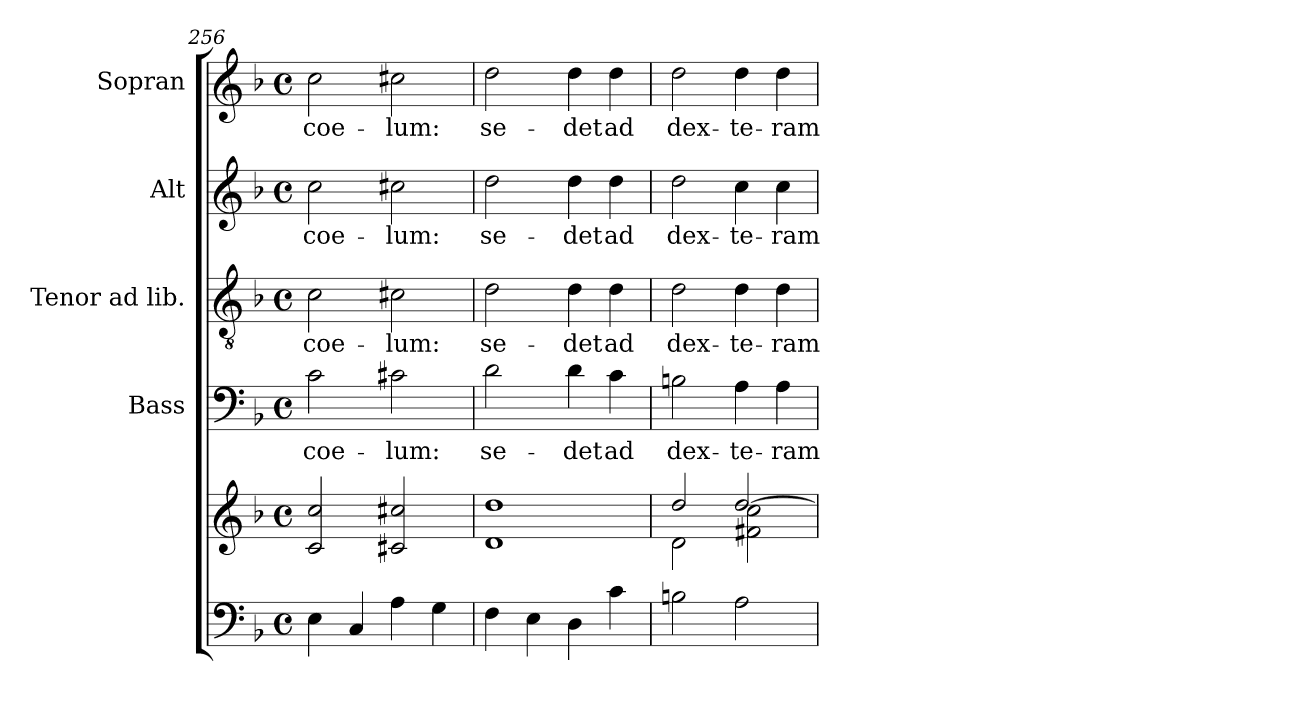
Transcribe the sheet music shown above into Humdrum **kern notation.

**kern	**kern	**kern	**text	**kern	**text	**kern	**text	**kern	**text
*part5	*part5	*part4	*part4	*part3	*part3	*part2	*part2	*part1	*part1
*staff6	*staff5	*staff4	*staff4	*staff3	*staff3	*staff2	*staff2	*staff1	*staff1
*	*	*I"Bass	*	*I"Tenor ad lib.	*	*I"Alt	*	*I"Sopran	*
*	*	*I'B.	*	*I'T.	*	*I'A.	*	*I'S.	*
*clefF4	*clefG2	*clefF4	*	*clefGv2	*	*clefG2	*	*clefG2	*
*k[b-]	*k[b-]	*k[b-]	*	*k[b-]	*	*k[b-]	*	*k[b-]	*
*F:	*F:	*F:	*	*F:	*	*F:	*	*F:	*
*M4/4	*M4/4	*M4/4	*	*M4/4	*	*M4/4	*	*M4/4	*
*met(c)	*met(c)	*met(c)	*	*met(c)	*	*met(c)	*	*met(c)	*
=256	=256	=256	=256	=256	=256	=256	=256	=256	=256
!	!	!	!LO:LY:b	!	!LO:LY:b	!	!LO:LY:b	!	!LO:LY:b
4E\	2c/ 2cc/	2c\	coe-	2c\	coe-	2cc\	coe-	2cc\	coe-
4C/	.	.	.	.	.	.	.	.	.
!	!	!	!LO:LY:b	!	!LO:LY:b	!	!LO:LY:b	!	!LO:LY:b
4A\	2c#X/ 2cc#X/	2c#X\	-lum:	2c#X\	-lum:	2cc#X\	-lum:	2cc#X\	-lum:
4G\	.	.	.	.	.	.	.	.	.
=257	=257	=257	=257	=257	=257	=257	=257	=257	=257
!	!	!	!LO:LY:b	!	!LO:LY:b	!	!LO:LY:b	!	!LO:LY:b
4F\	1d 1dd	2d\	se-	2d\	se-	2dd\	se-	2dd\	se-
4E\	.	.	.	.	.	.	.	.	.
!	!	!	!LO:LY:b	!	!LO:LY:b	!	!LO:LY:b	!	!LO:LY:b
4D\	.	4d\	-det	4d\	-det	4dd\	-det	4dd\	-det
!	!	!	!LO:LY:b	!	!LO:LY:b	!	!LO:LY:b	!	!LO:LY:b
4c\	.	4c\	ad	4d\	ad	4dd\	ad	4dd\	ad
=258	=258	=258	=258	=258	=258	=258	=258	=258	=258
*	*^	*	*	*	*	*	*	*	*
!	!	!	!	!LO:LY:b	!	!LO:LY:b	!	!LO:LY:b	!	!LO:LY:b
2Bn\	2dd/	2d\	2Bn\	dex-	2d\	dex-	2dd\	dex-	2dd\	dex-
!	!	!	!	!LO:LY:b	!	!LO:LY:b	!	!LO:LY:b	!	!LO:LY:b
2A\	[>2dd/	2f#X\ 2cc\	4A\	-te-	4d\	-te-	4cc\	-te-	4dd\	-te-
!	!	!	!	!LO:LY:b	!	!LO:LY:b	!	!LO:LY:b	!	!LO:LY:b
.	.	.	4A\	-ram	4d\	-ram	4cc\	-ram	4dd\	-ram
*	*v	*v	*	*	*	*	*	*	*	*
=	=	=	=	=	=	=	=	=	=
*-	*-	*-	*-	*-	*-	*-	*-	*-	*-
